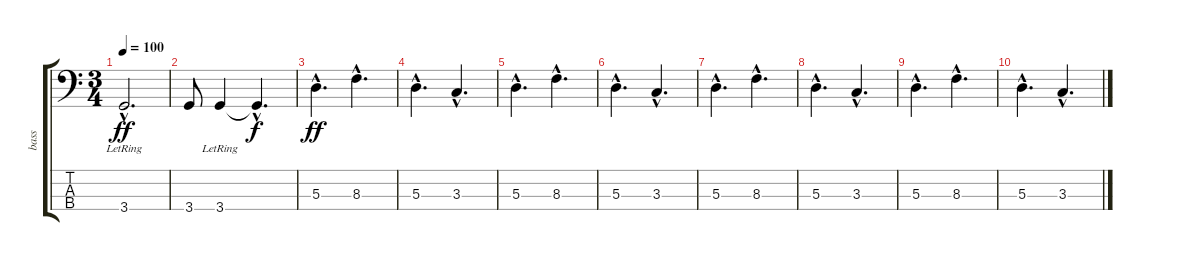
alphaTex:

\track ("bass" "bass") {instrument electricbassfinger}
\staff {score tabs}
\tuning (G2 D2 A1 E1) {hide}
\ts (3 4)
\tempo 100
\clef f4
\ks c
3.4{hac lr}.2{d dy ff} |
3.4.8 3.4{lr}.4 3.4{hac t}.4{d dy f} |
5.3{hac}.4{d dy ff} 8.3{hac}.4{d} |
5.3{hac}.4{d} 3.3{hac}.4{d} |
5.3{hac}.4{d} 8.3{hac}.4{d} |
5.3{hac}.4{d} 3.3{hac}.4{d} |
5.3{hac}.4{d} 8.3{hac}.4{d} |
5.3{hac}.4{d} 3.3{hac}.4{d} |
5.3{hac}.4{d} 8.3{hac}.4{d} |
5.3{hac}.4{d} 3.3{hac}.4{d}
